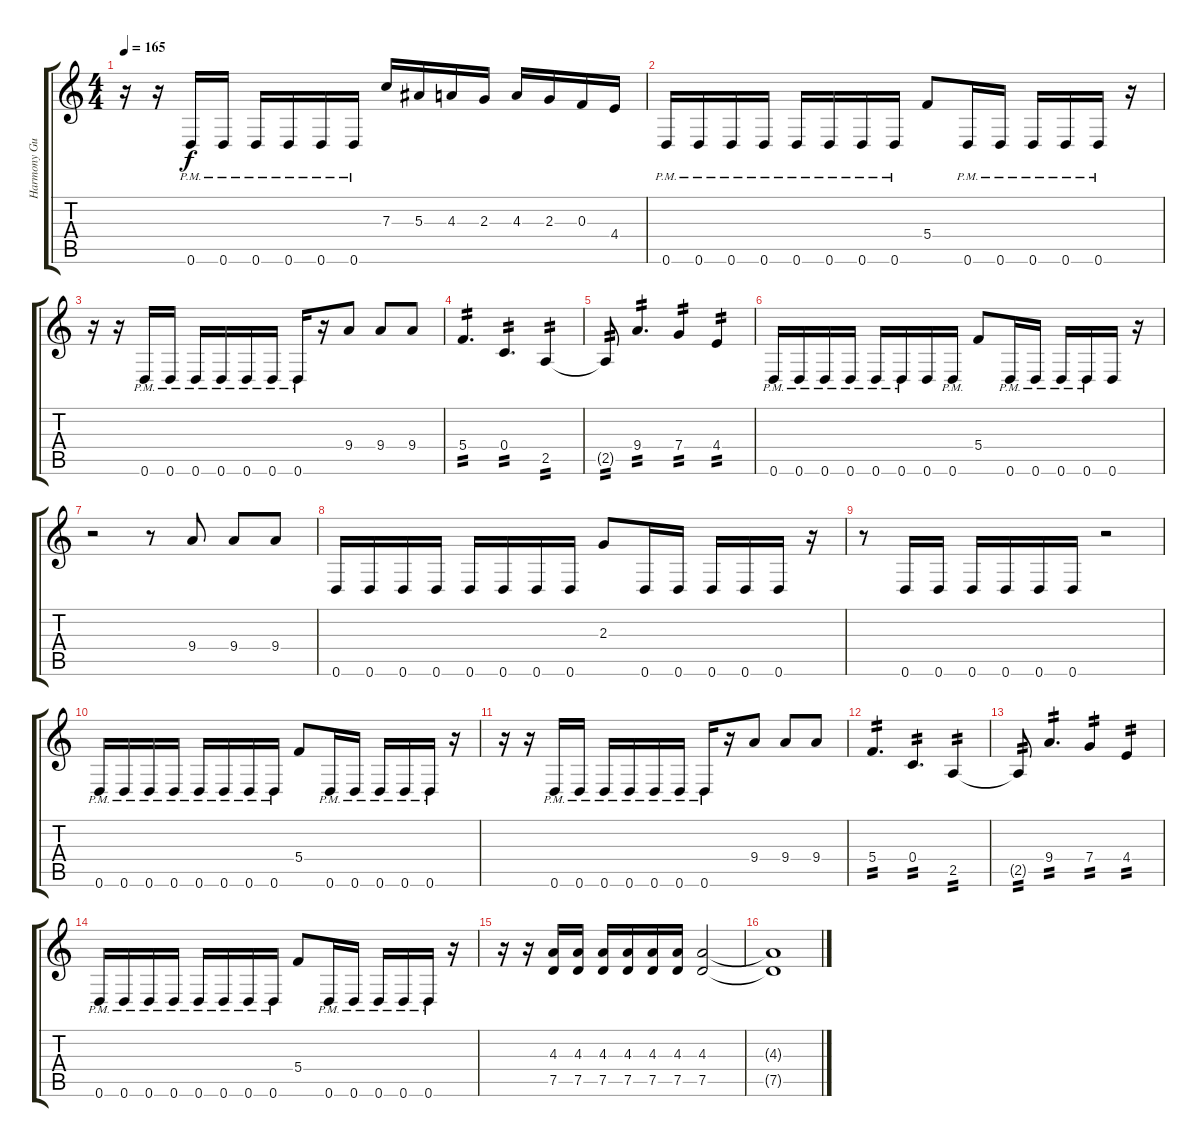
\track ("Harmony Guitar" "Harmony Gu") {instrument distortionguitar}
\staff {score tabs}
\tuning (D4 A3 F3 C3 G2 D2) {hide}
\ts (4 4)
\tempo 165
\clef g2
\ks c
r.16{dy f} r.16 0.6{pm}.16 0.6{pm}.16 0.6{pm}.16 0.6{pm}.16 0.6{pm}.16 0.6{pm}.16 7.3.16 5.3.16 4.3.16 2.3.16 4.3.16 2.3.16 0.3.16 4.4.16 |
0.6{pm}.16 0.6{pm}.16 0.6{pm}.16 0.6{pm}.16 0.6{pm}.16 0.6{pm}.16 0.6{pm}.16 0.6{pm}.16 5.4.8 0.6{pm}.16 0.6{pm}.16 0.6{pm}.16 0.6{pm}.16 0.6{pm}.16 r.16 |
r.16 r.16 0.6{pm}.16 0.6{pm}.16 0.6{pm}.16 0.6{pm}.16 0.6{pm}.16 0.6{pm}.16 0.6{pm}.16 r.16 9.4.8 9.4.8 9.4.8 |
5.4.4{d tp 2} 0.4.4{d tp 2} 2.5.4{tp 2} |
2.5{t}.8{tp 2} 9.4.4{d tp 2} 7.4.4{tp 2} 4.4.4{tp 2} |
0.6{pm}.16 0.6{pm}.16 0.6{pm}.16 0.6{pm}.16 0.6{pm}.16 0.6{pm}.16 0.6.16 0.6{pm}.16 5.4.8 0.6{pm}.16 0.6{pm}.16 0.6{pm}.16 0.6{pm}.16 0.6.16 r.16 |
r.2 r.8 9.4.8 9.4.8 9.4.8 |
0.6.16 0.6.16 0.6.16 0.6.16 0.6.16 0.6.16 0.6.16 0.6.16 2.3.8 0.6.16 0.6.16 0.6.16 0.6.16 0.6.16 r.16 |
r.8 0.6.16 0.6.16 0.6.16 0.6.16 0.6.16 0.6.16 r.2 |
0.6{pm}.16 0.6{pm}.16 0.6{pm}.16 0.6{pm}.16 0.6{pm}.16 0.6{pm}.16 0.6{pm}.16 0.6{pm}.16 5.4.8 0.6{pm}.16 0.6{pm}.16 0.6{pm}.16 0.6{pm}.16 0.6{pm}.16 r.16 |
r.16 r.16 0.6{pm}.16 0.6{pm}.16 0.6{pm}.16 0.6{pm}.16 0.6{pm}.16 0.6{pm}.16 0.6{pm}.16 r.16 9.4.8 9.4.8 9.4.8 |
5.4.4{d tp 2} 0.4.4{d tp 2} 2.5.4{tp 2} |
2.5{t}.8{tp 2} 9.4.4{d tp 2} 7.4.4{tp 2} 4.4.4{tp 2} |
0.6{pm}.16 0.6{pm}.16 0.6{pm}.16 0.6{pm}.16 0.6{pm}.16 0.6{pm}.16 0.6{pm}.16 0.6{pm}.16 5.4.8 0.6{pm}.16 0.6{pm}.16 0.6{pm}.16 0.6{pm}.16 0.6{pm}.16 r.16 |
r.16 r.16 (4.3 7.5).16 (4.3 7.5).16 (4.3 7.5).16 (4.3 7.5).16 (4.3 7.5).16 (4.3 7.5).16 (4.3 7.5).2 |
(4.3{t} 7.5{t}).1
